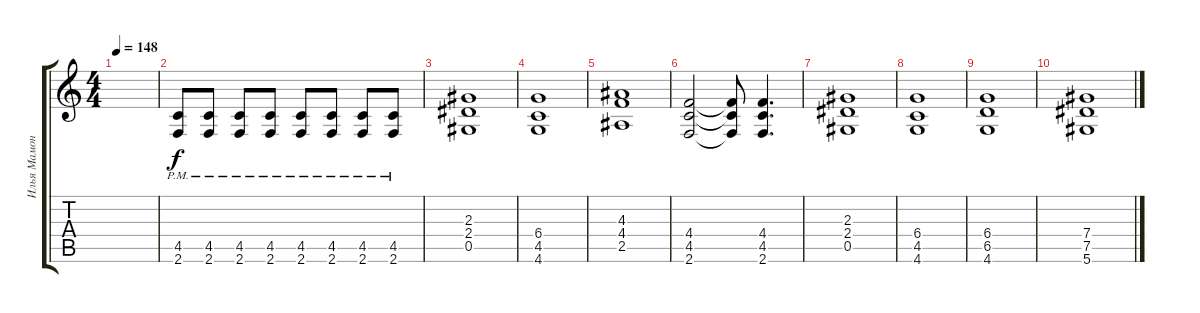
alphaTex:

\track ("Илья Мамонтов" "Илья Мамон") {instrument distortionguitar}
\staff {score tabs}
\tuning (Eb4 Bb3 Gb3 Db3 Ab2 Eb2) {hide}
\ts (4 4)
\tempo 148
\clef g2
\ks c
|
(4.5{pm} 2.6{pm}).8 (4.5{pm} 2.6{pm}).8 (4.5{pm} 2.6{pm}).8 (4.5{pm} 2.6{pm}).8 (4.5{pm} 2.6{pm}).8 (4.5{pm} 2.6{pm}).8 (4.5{pm} 2.6{pm}).8 (4.5{pm} 2.6{pm}).8 |
(2.3 2.4 0.5).1 |
(6.4 4.5 4.6).1 |
(4.3 4.4 2.5).1 |
(4.4 4.5 2.6).2 (4.4{t} 4.5{t} 2.6{t}).8 (4.4 4.5 2.6).4{d} |
(2.3 2.4 0.5).1 |
(6.4 4.5 4.6).1 |
(6.4 6.5 4.6).1 |
(7.4 7.5 5.6).1
